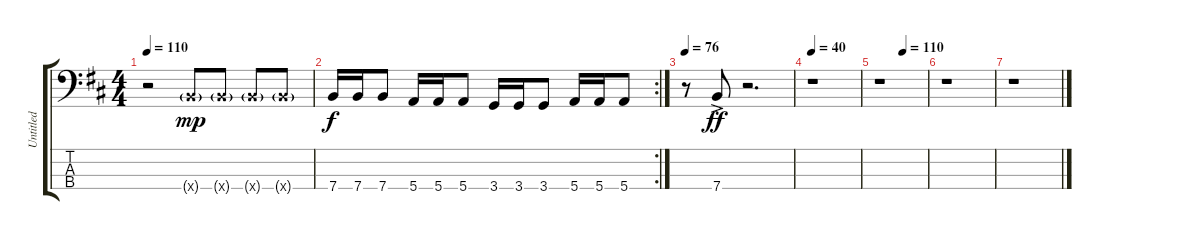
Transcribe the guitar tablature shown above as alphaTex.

\track ("Untitled" "Untitled") {instrument electricbassfinger}
\staff {score tabs}
\tuning (G2 D2 A1 E1) {hide}
\ts (4 4)
\tempo 110
\clef f4
\ks d
r.2{dy f} 7.4{g x}.8{dy mp} 7.4{g x}.8 7.4{g x}.8 7.4{g x}.8 |
\rc 2
7.4.16{dy f} 7.4.16 7.4.8 5.4.16 5.4.16 5.4.8 3.4.16 3.4.16 3.4.8 5.4.16 5.4.16 5.4.8 |
\tempo 76
r.8 7.4{ac}.8{dy ff} r.2{d} |
\tempo 40
r.1 |
\tempo (110 0.5)
r.1 |
r.1 |
r.1
